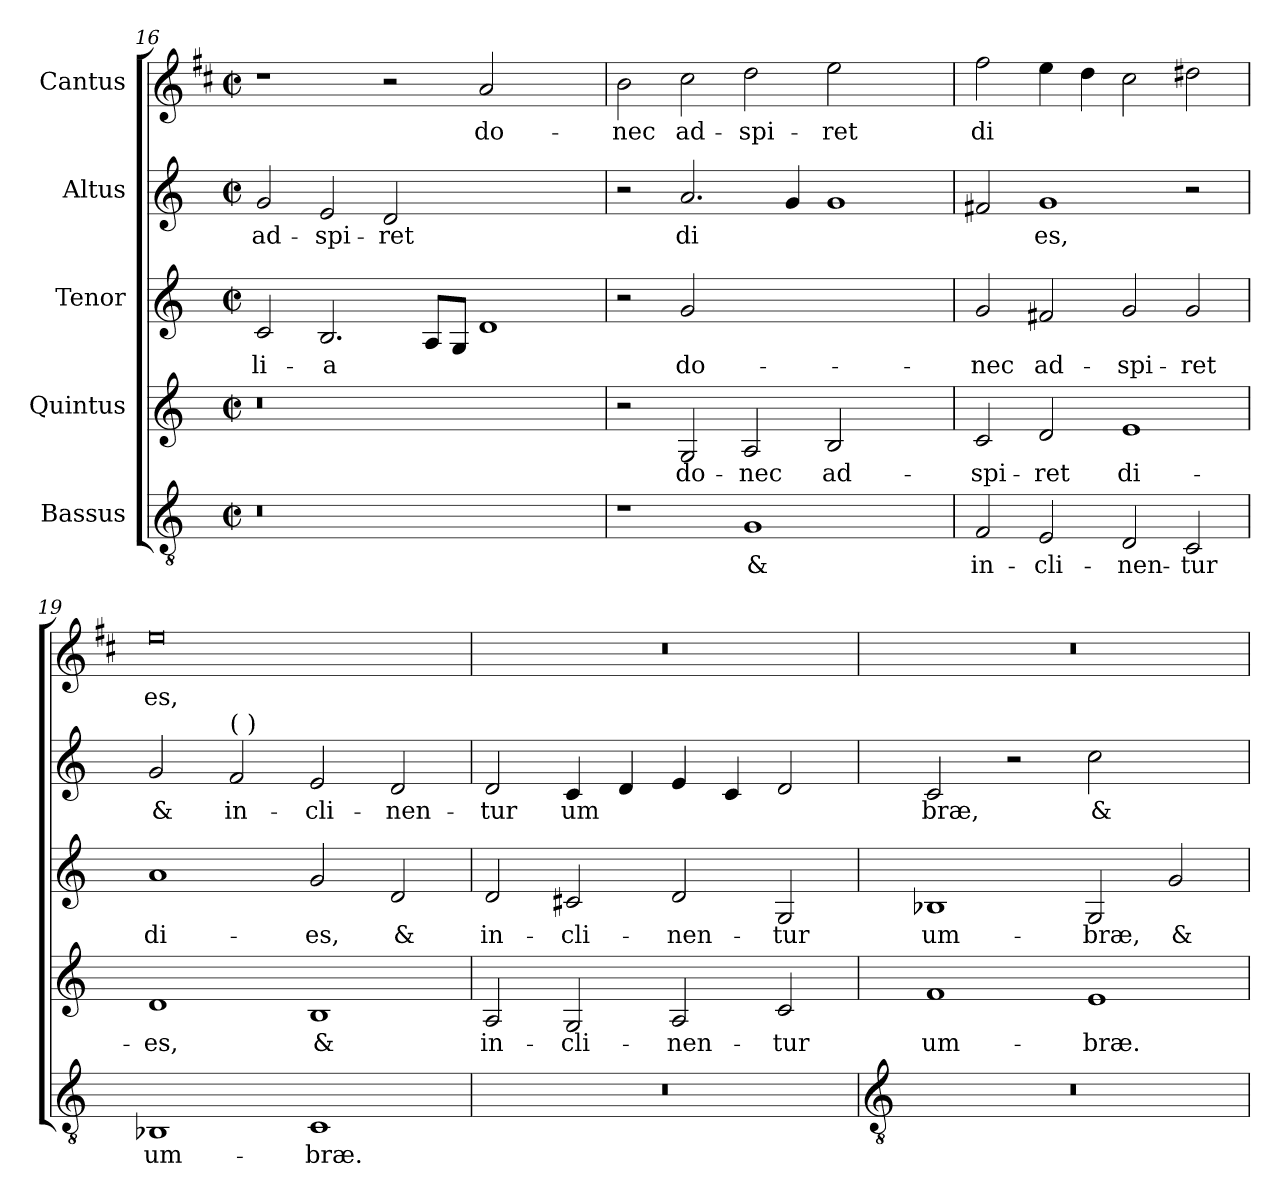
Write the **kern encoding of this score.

**kern	**text	**kern	**text	**kern	**text	**kern	**text	**kern	**text
*part5	*part5	*part4	*part4	*part3	*part3	*part2	*part2	*part1	*part1
*staff5	*staff5	*staff4	*staff4	*staff3	*staff3	*staff2	*staff2	*staff1	*staff1
*I"Bassus	*	*I"Quintus	*	*I"Tenor	*	*I"Altus	*	*I"Cantus	*
!!LO:LB:g=z
*clefGv2	*	*clefG2	*	*clefG2	*	*clefG2	*	*clefG2	*
*	*	*	*	*	*	*	*	*ITrd1c2	*
*k[]	*	*k[]	*	*k[]	*	*k[]	*	*k[]	*
*C:	*	*C:	*	*C:	*	*C:	*	*C:	*
*M4/2	*	*M4/2	*	*M4/2	*	*M4/2	*	*M4/2	*
*met(c|)	*	*met(c|)	*	*met(c|)	*	*met(c|)	*	*met(c|)	*
=16A	=16A	=16A	=16A	=16A	=16A	=16A	=16A	=16A	=16A
!	!	!	!	!	!LO:LY:b	!	!LO:LY:b	!	!
*	*	*	*	*	*	*	*	*^	*
0r	.	0r	.	2c	-li-	2g	ad-	1r	2ryy	.
!	!	!	!	!	!LO:LY:b	!	!LO:LY:b	!	!	!
.	.	.	.	2.B	-a	2e	-spi-	.	0ryy	.
!	!	!	!	!	!	!	!LO:LY:b	!	!	!
.	.	.	.	.	.	2d	-ret	2r	.	.
.	.	.	.	8AL	.	.	.	.	.	.
.	.	.	.	8GJ	.	.	.	.	.	.
!	!	!	!	!	!	!	!	!	!	!LO:LY:b
.	.	.	.	1d	.	1ryy	.	2g	.	do-
2ryy	.	2ryy	.	.	.	.	.	2ryy	.	.
!!LO:LB:g=z	!!
=17A	=17A	=17A	=17A	=17A	=17A	=17A	=17A	=17A	=17A	=17A
!	!	!	!	!	!	!	!	!	!	!LO:LY:b
1r	.	2r	.	2r	.	2r	.	2a	2ryy	-nec
!	!	!	!LO:LY:b	!	!LO:LY:b	!	!LO:LY:b	!	!	!LO:LY:b
.	.	2G	do-	2g	do-	2.a	di	2b	0ryy	ad-
!	!LO:LY:b	!	!LO:LY:b	!	!	!	!	!	!	!LO:LY:b
1G	&	2A	-nec	1.ryy	.	.	.	2cc	.	-spi-
.	.	.	.	.	.	4g	.	.	.	.
!	!	!	!LO:LY:b	!	!	!	!	!	!	!LO:LY:b
.	.	2B	ad-	.	.	1g	.	2dd	.	-ret
2ryy	.	2ryy	.	.	.	.	.	2ryy	.	.
*	*	*	*	*	*	*	*	*v	*v	*
!!LO:LB:g=z
=18	=18	=18	=18	=18	=18	=18	=18	=18	=18
!	!LO:LY:b	!	!LO:LY:b	!	!LO:LY:b	!	!	!	!LO:LY:b
2F	in-	2c	-spi-	2g	-nec	2f#X	.	2ee	di
!	!LO:LY:b	!	!LO:LY:b	!	!LO:LY:b	!	!LO:LY:b	!	!
2E	-cli-	2d	-ret	2f#X	ad-	1g	es,	4dd	.
.	.	.	.	.	.	.	.	4cc	.
!	!LO:LY:b	!	!LO:LY:b	!	!LO:LY:b	!	!	!	!
2D	-nen-	1e	di-	2g	-spi-	.	.	2b	.
!	!LO:LY:b	!	!	!	!LO:LY:b	!	!	!	!
2C	-tur	.	.	2g	-ret	2r	.	2cc#X	.
=19	=19	=19	=19	=19	=19	=19	=19	=19	=19
!	!LO:LY:b	!	!LO:LY:b	!	!LO:LY:b	!	!LO:LY:b	!	!LO:LY:b
1BB-X	um-	1d	-es,	1a	di-	2g	&	0dd	es,
!	!	!	!	!	!	!LO:TX:a:t=(  )	!	!	!
!	!	!	!	!	!	!	!LO:LY:b	!	!
.	.	.	.	.	.	2f	in-	.	.
!	!LO:LY:b	!	!LO:LY:b	!	!LO:LY:b	!	!LO:LY:b	!	!
1C	-bræ.	1B	&	2g	-es,	2e	-cli-	.	.
!	!	!	!	!	!LO:LY:b	!	!LO:LY:b	!	!
.	.	.	.	2d	&	2d	-nen-	.	.
=20	=20	=20	=20	=20	=20	=20	=20	=20	=20
!	!	!	!LO:LY:b	!	!LO:LY:b	!	!LO:LY:b	!	!
0r	.	2A	in-	2d	in-	2d	-tur	0r	.
!	!	!	!LO:LY:b	!	!LO:LY:b	!	!LO:LY:b	!	!
.	.	2G	-cli-	2c#X	-cli-	4c	um	.	.
.	.	.	.	.	.	4d	.	.	.
!	!	!	!LO:LY:b	!	!LO:LY:b	!	!	!	!
.	.	2A	-nen-	2d	-nen-	4e	.	.	.
.	.	.	.	.	.	4c	.	.	.
!	!	!	!LO:LY:b	!	!LO:LY:b	!	!	!	!
.	.	2c	-tur	2G	-tur	2d	.	.	.
!!LO:LB:g=z
=21	=21	=21	=21	=21	=21	=21	=21	=21	=21
*clefGv2	*	*	*	*	*	*	*	*	*
!	!	!	!LO:LY:b	!	!LO:LY:b	!	!LO:LY:b	!	!
0r	.	1f	um-	1B-X	um-	2c	bræ,	0r	.
.	.	.	.	.	.	2r	.	.	.
!	!	!	!LO:LY:b	!	!LO:LY:b	!	!LO:LY:b	!	!
.	.	1e	-bræ.	2G	-bræ,	2cc	&	.	.
!	!	!	!	!	!LO:LY:b	!	!	!	!
.	.	.	.	2g	&	2ryy	.	.	.
=	=	=	=	=	=	=	=	=	=
*-	*-	*-	*-	*-	*-	*-	*-	*-	*-
